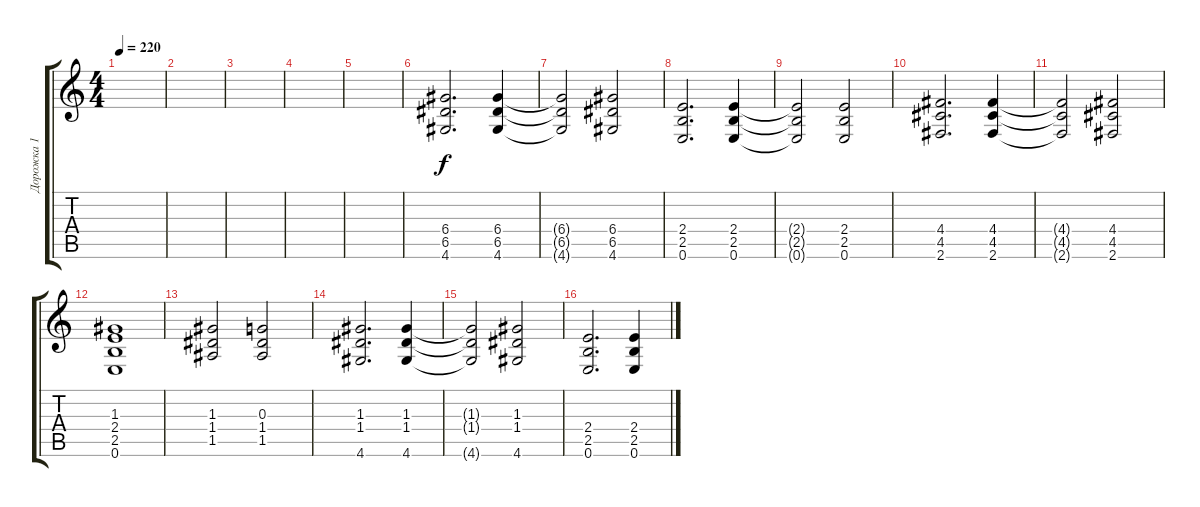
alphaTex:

\track ("Дорожка 1" "Дорожка 1") {instrument distortionguitar}
\staff {score tabs}
\tuning (E4 B3 G3 D3 A2 E2) {hide}
\ts (4 4)
\tempo 220
\clef g2
\ks c
|
|
|
|
|
(6.4 6.5 4.6).2{d} (6.4 6.5 4.6).4 |
(6.4{t} 6.5{t} 4.6{t}).2 (6.4 6.5 4.6).2 |
(2.4 2.5 0.6).2{d} (2.4 2.5 0.6).4 |
(2.4{t} 2.5{t} 0.6{t}).2 (2.4 2.5 0.6).2 |
(4.4 4.5 2.6).2{d} (4.4 4.5 2.6).4 |
(4.4{t} 4.5{t} 2.6{t}).2 (4.4 4.5 2.6).2 |
(1.3 2.4 2.5 0.6).1 |
(1.3 1.4 1.5).2 (0.3 1.4 1.5).2 |
(1.3 1.4 4.6).2{d} (1.3 1.4 4.6).4 |
(1.3{t} 1.4{t} 4.6{t}).2 (1.3 1.4 4.6).2 |
(2.4 2.5 0.6).2{d} (2.4 2.5 0.6).4
